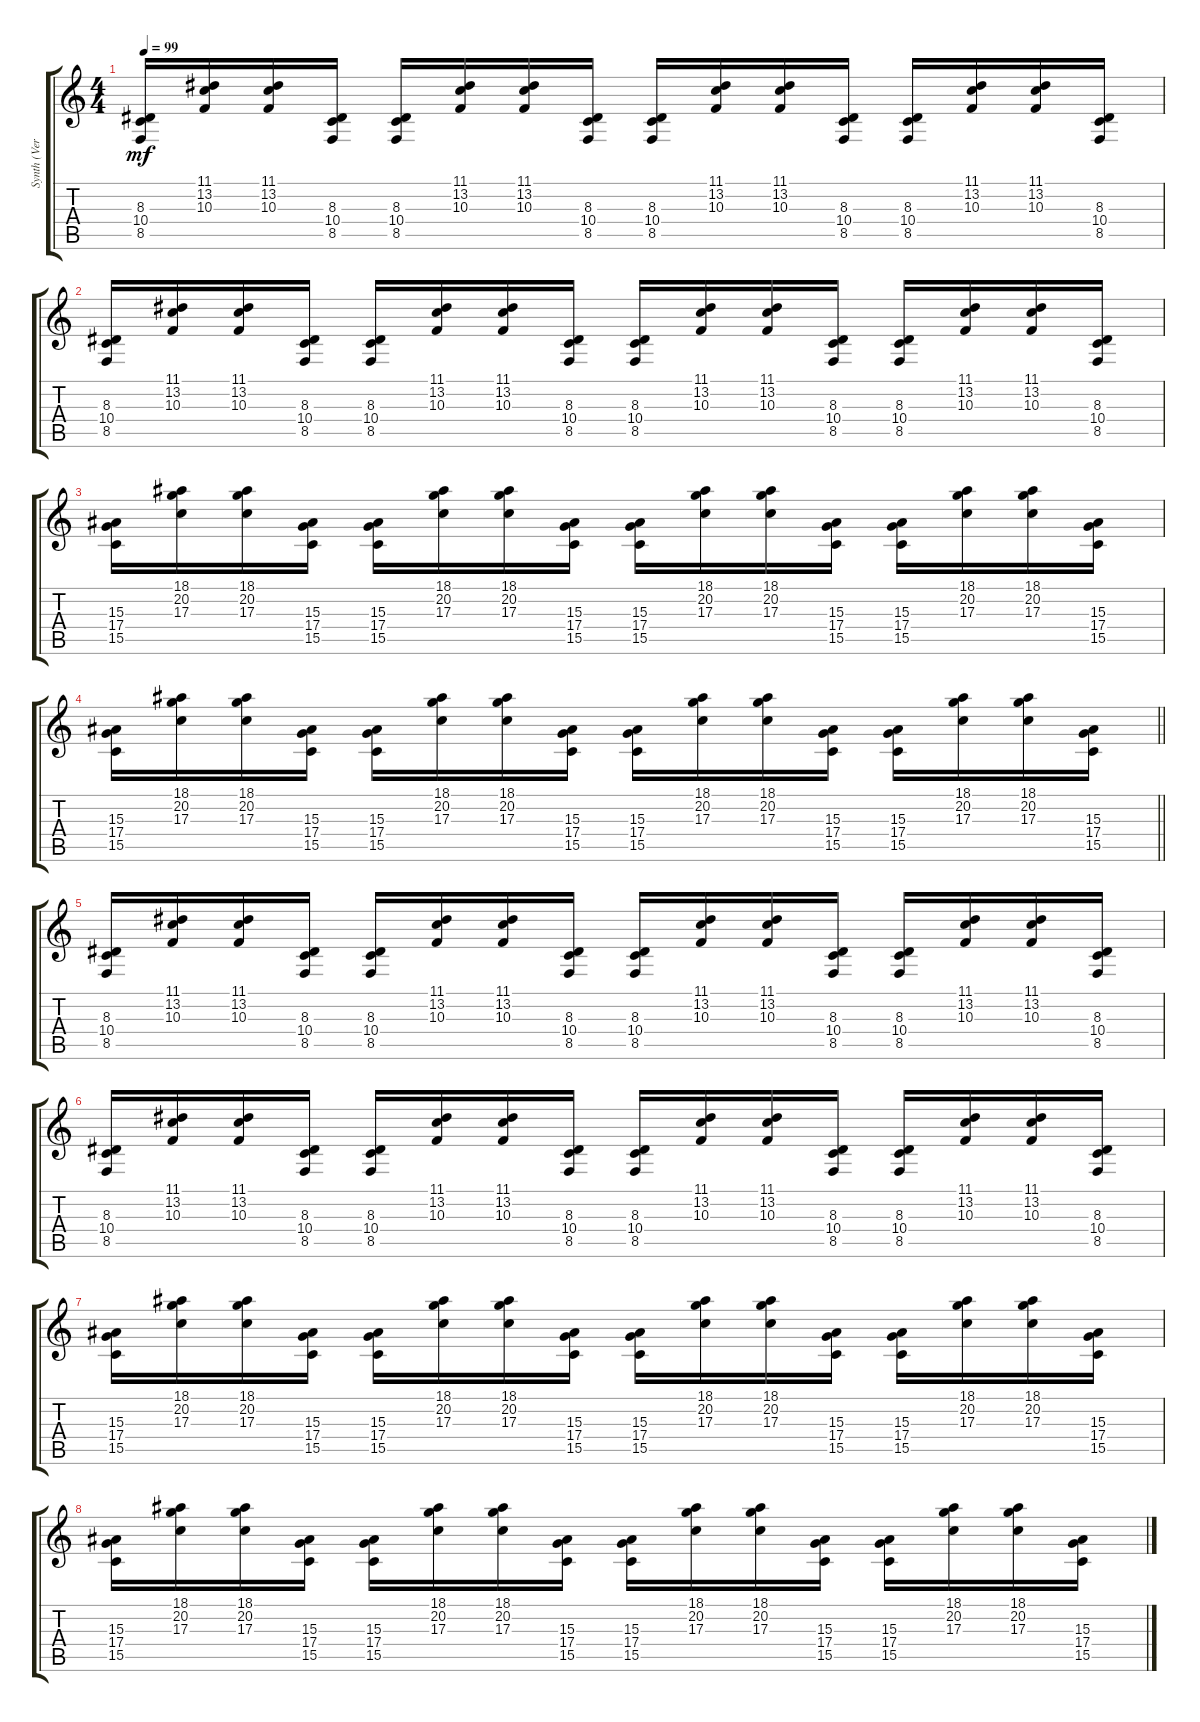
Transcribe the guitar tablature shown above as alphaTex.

\track ("Synth (Verses only)" "Synth (Ver") {instrument clavinet}
\staff {score tabs}
\tuning (E4 B3 G3 D3 A2 E2) {hide}
\ts (4 4)
\tempo 99
\clef g2
\ks c
(8.3 10.4 8.5).16{dy mf} (11.1 13.2 10.3).16 (11.1 13.2 10.3).16 (8.3 10.4 8.5).16 (8.3 10.4 8.5).16 (11.1 13.2 10.3).16 (11.1 13.2 10.3).16 (8.3 10.4 8.5).16 (8.3 10.4 8.5).16 (11.1 13.2 10.3).16 (11.1 13.2 10.3).16 (8.3 10.4 8.5).16 (8.3 10.4 8.5).16 (11.1 13.2 10.3).16 (11.1 13.2 10.3).16 (8.3 10.4 8.5).16 |
(8.3 10.4 8.5).16 (11.1 13.2 10.3).16 (11.1 13.2 10.3).16 (8.3 10.4 8.5).16 (8.3 10.4 8.5).16 (11.1 13.2 10.3).16 (11.1 13.2 10.3).16 (8.3 10.4 8.5).16 (8.3 10.4 8.5).16 (11.1 13.2 10.3).16 (11.1 13.2 10.3).16 (8.3 10.4 8.5).16 (8.3 10.4 8.5).16 (11.1 13.2 10.3).16 (11.1 13.2 10.3).16 (8.3 10.4 8.5).16 |
(15.3 17.4 15.5).16 (18.1 20.2 17.3).16 (18.1 20.2 17.3).16 (15.3 17.4 15.5).16 (15.3 17.4 15.5).16 (18.1 20.2 17.3).16 (18.1 20.2 17.3).16 (15.3 17.4 15.5).16 (15.3 17.4 15.5).16 (18.1 20.2 17.3).16 (18.1 20.2 17.3).16 (15.3 17.4 15.5).16 (15.3 17.4 15.5).16 (18.1 20.2 17.3).16 (18.1 20.2 17.3).16 (15.3 17.4 15.5).16 |
\barLineRight lightlight
(15.3 17.4 15.5).16 (18.1 20.2 17.3).16 (18.1 20.2 17.3).16 (15.3 17.4 15.5).16 (15.3 17.4 15.5).16 (18.1 20.2 17.3).16 (18.1 20.2 17.3).16 (15.3 17.4 15.5).16 (15.3 17.4 15.5).16 (18.1 20.2 17.3).16 (18.1 20.2 17.3).16 (15.3 17.4 15.5).16 (15.3 17.4 15.5).16 (18.1 20.2 17.3).16 (18.1 20.2 17.3).16 (15.3 17.4 15.5).16 |
(8.3 10.4 8.5).16 (11.1 13.2 10.3).16 (11.1 13.2 10.3).16 (8.3 10.4 8.5).16 (8.3 10.4 8.5).16 (11.1 13.2 10.3).16 (11.1 13.2 10.3).16 (8.3 10.4 8.5).16 (8.3 10.4 8.5).16 (11.1 13.2 10.3).16 (11.1 13.2 10.3).16 (8.3 10.4 8.5).16 (8.3 10.4 8.5).16 (11.1 13.2 10.3).16 (11.1 13.2 10.3).16 (8.3 10.4 8.5).16 |
(8.3 10.4 8.5).16 (11.1 13.2 10.3).16 (11.1 13.2 10.3).16 (8.3 10.4 8.5).16 (8.3 10.4 8.5).16 (11.1 13.2 10.3).16 (11.1 13.2 10.3).16 (8.3 10.4 8.5).16 (8.3 10.4 8.5).16 (11.1 13.2 10.3).16 (11.1 13.2 10.3).16 (8.3 10.4 8.5).16 (8.3 10.4 8.5).16 (11.1 13.2 10.3).16 (11.1 13.2 10.3).16 (8.3 10.4 8.5).16 |
(15.3 17.4 15.5).16 (18.1 20.2 17.3).16 (18.1 20.2 17.3).16 (15.3 17.4 15.5).16 (15.3 17.4 15.5).16 (18.1 20.2 17.3).16 (18.1 20.2 17.3).16 (15.3 17.4 15.5).16 (15.3 17.4 15.5).16 (18.1 20.2 17.3).16 (18.1 20.2 17.3).16 (15.3 17.4 15.5).16 (15.3 17.4 15.5).16 (18.1 20.2 17.3).16 (18.1 20.2 17.3).16 (15.3 17.4 15.5).16 |
(15.3 17.4 15.5).16 (18.1 20.2 17.3).16 (18.1 20.2 17.3).16 (15.3 17.4 15.5).16 (15.3 17.4 15.5).16 (18.1 20.2 17.3).16 (18.1 20.2 17.3).16 (15.3 17.4 15.5).16 (15.3 17.4 15.5).16 (18.1 20.2 17.3).16 (18.1 20.2 17.3).16 (15.3 17.4 15.5).16 (15.3 17.4 15.5).16 (18.1 20.2 17.3).16 (18.1 20.2 17.3).16 (15.3 17.4 15.5).16
